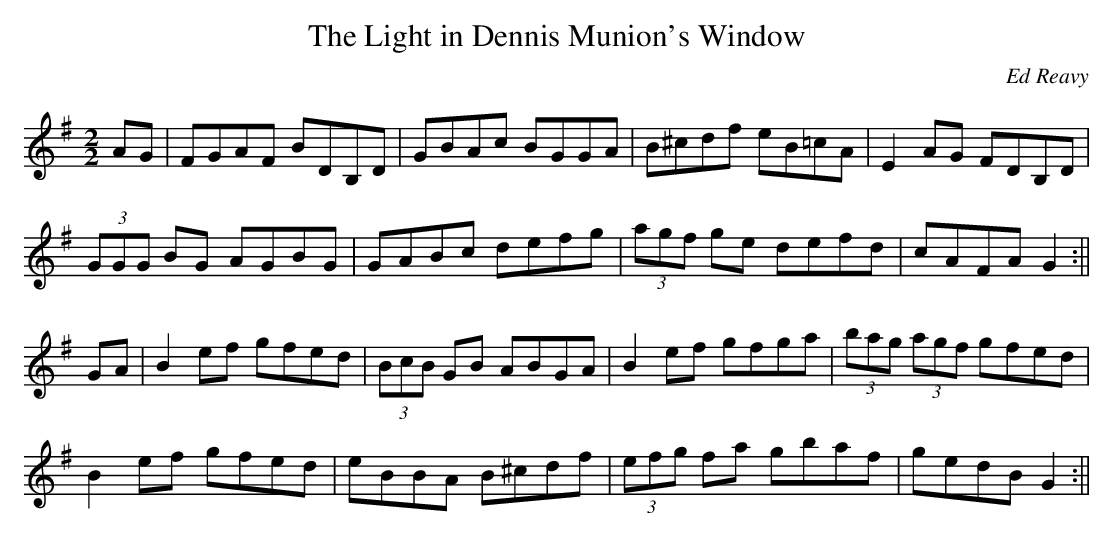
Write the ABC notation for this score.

X:1
T:The Light in Dennis Munion's Window
C:Ed Reavy
M:2/2
L:1/8
K:G
AG|FGAF BDB,D|GBAc BGGA|B^cdf eB=cA|E2 AG FDB,D|
(3GGG BG AGBG|GABc defg|(3agf ge defd|cAFA G2:||
GA|B2 ef gfed|(3BcB GB ABGA|B2 ef gfga|(3bag (3agf gfed|
B2 ef gfed|eBBA B^cdf|(3efg fa gbaf|gedB G2:||
